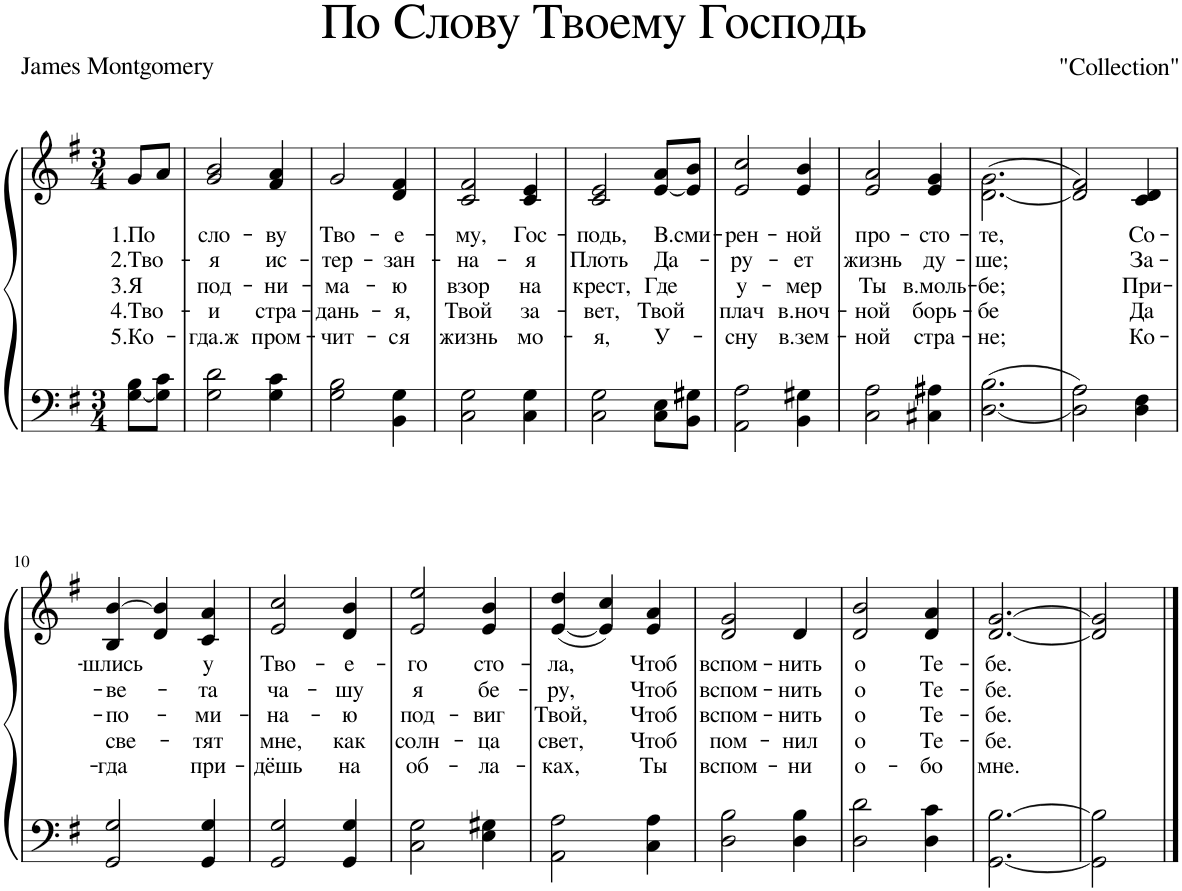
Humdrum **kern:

**kern	**kern	**text	**text	**text	**text	**text
*part1	*part1	*part1	*part1	*part1	*part1	*part1
*staff2	*staff1	*staff1	*staff1	*staff1	*staff1	*staff1
*I"Piano	*	*	*	*	*	*
*I'Pno.	*	*	*	*	*	*
*clefF4	*clefG2	*	*	*	*	*
*k[f#]	*k[f#]	*	*	*	*	*
*M3/4	*M3/4	*	*	*	*	*
=1	=1	=1	=1	=1	=1	=1
!	!	!LO:LY:b	!LO:LY:b	!LO:LY:b	!LO:LY:b	!LO:LY:b
[8G\ 8B\L	8g/L	1.По	2.Тво-	3.Я	4.Тво-	5.Ко-
8G\] 8c\J	8a/J	.	.	.	.	.
=2	=2	=2	=2	=2	=2	=2
!	!	!LO:LY:b	!LO:LY:b	!LO:LY:b	!LO:LY:b	!LO:LY:b
2G\ 2d\	2g/ 2b/	сло-	-я	под-	-и	-гда.ж
!	!	!LO:LY:b	!LO:LY:b	!LO:LY:b	!LO:LY:b	!LO:LY:b
4G\ 4c\	4f#/ 4a/	-ву	ис-	-ни-	стра-	пром-
=3	=3	=3	=3	=3	=3	=3
!	!	!LO:LY:b	!LO:LY:b	!LO:LY:b	!LO:LY:b	!LO:LY:b
2G\ 2B\	2g/	Тво-	-тер-	-ма-	-дань-	-чит-
!	!	!LO:LY:b	!LO:LY:b	!LO:LY:b	!LO:LY:b	!LO:LY:b
4BB\ 4G\	4d/ 4f#/	-e-	-зан-	-ю	-я,	-ся
=4	=4	=4	=4	=4	=4	=4
!	!	!LO:LY:b	!LO:LY:b	!LO:LY:b	!LO:LY:b	!LO:LY:b
2C\ 2G\	2c/ 2f#/	-му,	-на-	взор	Твой	жизнь
!	!	!LO:LY:b	!LO:LY:b	!LO:LY:b	!LO:LY:b	!LO:LY:b
4C\ 4G\	4c/ 4e/	Гос-	-я	на	за-	мо-
=5	=5	=5	=5	=5	=5	=5
!	!	!LO:LY:b	!LO:LY:b	!LO:LY:b	!LO:LY:b	!LO:LY:b
2C\ 2G\	2c/ 2e/	-подь,	Плоть	крест,	-вет,	-я,
!	!	!LO:LY:b	!LO:LY:b	!LO:LY:b	!LO:LY:b	!LO:LY:b
8C\ 8E\L	[8e/ 8a/L	В.сми-	Да-	Где	Твой	У-
8BB\ 8G#X\J	8e/] 8b/J	.	.	.	.	.
=6	=6	=6	=6	=6	=6	=6
!	!	!LO:LY:b	!LO:LY:b	!LO:LY:b	!LO:LY:b	!LO:LY:b
2AA\ 2A\	2e/ 2cc/	-рен-	-ру-	у-	плач	-сну
!	!	!LO:LY:b	!LO:LY:b	!LO:LY:b	!LO:LY:b	!LO:LY:b
4BB\ 4G#X\	4e/ 4b/	-ной	-ет	-мер	в.ноч-	в.зем-
=7	=7	=7	=7	=7	=7	=7
!	!	!LO:LY:b	!LO:LY:b	!LO:LY:b	!LO:LY:b	!LO:LY:b
2C\ 2A\	2e/ 2a/	про-	жизнь	Ты	-ной	-ной
!	!	!LO:LY:b	!LO:LY:b	!LO:LY:b	!LO:LY:b	!LO:LY:b
4C#X\ 4A#X\	4e/ 4g/	-сто-	ду-	в.моль-	борь-	стра-
=8	=8	=8	=8	=8	=8	=8
!	!	!LO:LY:b	!LO:LY:b	!LO:LY:b	!LO:LY:b	!LO:LY:b
[2.D\ 2.B\	(>[2.d\ 2.g\	-те,	-ше;	-бе;	-бе	-не;
=9	=9	=9	=9	=9	=9	=9
2D\] 2A\	2d/] 2f#/)	.	.	.	.	.
!	!	!LO:LY:b	!LO:LY:b	!LO:LY:b	!LO:LY:b	!LO:LY:b
4D\ 4F#\	4c/ 4d/	Со-	За-	При-	Да	Ко-
!!LO:LB:g=z
=10	=10	=10	=10	=10	=10	=10
!	!	!LO:LY:b	!LO:LY:b	!LO:LY:b	!LO:LY:b	!LO:LY:b
2GG/ 2G/	4B/ [4b/	-шлись	-ве-	-по-	све-	-гда
.	4d/ 4b/]	.	.	.	.	.
!	!	!LO:LY:b	!LO:LY:b	!LO:LY:b	!LO:LY:b	!LO:LY:b
4GG/ 4G/	4c/ 4a/	у	-та	-ми-	-тят	при-
=11	=11	=11	=11	=11	=11	=11
!	!	!LO:LY:b	!LO:LY:b	!LO:LY:b	!LO:LY:b	!LO:LY:b
2GG/ 2G/	2e/ 2cc/	Тво-	ча-	-на-	мне,	-дёшь
!	!	!LO:LY:b	!LO:LY:b	!LO:LY:b	!LO:LY:b	!LO:LY:b
4GG/ 4G/	4d/ 4b/	-е-	-шу	-ю	как	на
=12	=12	=12	=12	=12	=12	=12
!	!	!LO:LY:b	!LO:LY:b	!LO:LY:b	!LO:LY:b	!LO:LY:b
2C\ 2G\	2e/ 2ee/	-го	я	под-	солн-	об-
!	!	!LO:LY:b	!LO:LY:b	!LO:LY:b	!LO:LY:b	!LO:LY:b
4E\ 4G#X\	4e/ 4b/	сто-	бе-	-виг	-ца	-ла-
=13	=13	=13	=13	=13	=13	=13
!	!	!LO:LY:b	!LO:LY:b	!LO:LY:b	!LO:LY:b	!LO:LY:b
2AA\ 2A\	([4e/ 4dd/	-ла,	-ру,	Твой,	свет,	-ках,
.	4e/] 4cc/)	.	.	.	.	.
!	!	!LO:LY:b	!LO:LY:b	!LO:LY:b	!LO:LY:b	!LO:LY:b
4C\ 4A\	4e/ 4a/	Чтоб	Чтоб	Чтоб	Чтоб	Ты
=14	=14	=14	=14	=14	=14	=14
!	!	!LO:LY:b	!LO:LY:b	!LO:LY:b	!LO:LY:b	!LO:LY:b
2D\ 2B\	2d/ 2g/	вспом-	вспом-	вспом-	пом-	вспом-
!	!	!LO:LY:b	!LO:LY:b	!LO:LY:b	!LO:LY:b	!LO:LY:b
4D\ 4B\	4d/	-нить	-нить	-нить	-нил	-ни
=15	=15	=15	=15	=15	=15	=15
!	!	!LO:LY:b	!LO:LY:b	!LO:LY:b	!LO:LY:b	!LO:LY:b
2D\ 2d\	2d/ 2b/	о	о	о	о	о-
!	!	!LO:LY:b	!LO:LY:b	!LO:LY:b	!LO:LY:b	!LO:LY:b
4D\ 4c\	4d/ 4a/	Те-	Те-	Те-	Те-	-бо
=16	=16	=16	=16	=16	=16	=16
!	!	!LO:LY:b	!LO:LY:b	!LO:LY:b	!LO:LY:b	!LO:LY:b
[2.GG\ [2.B\	[2.d/ [2.g/	-бе.	-бе.	-бе.	-бе.	мне.
=17	=17	=17	=17	=17	=17	=17
2GG\] 2B\]	2d/] 2g/]	.	.	.	.	.
==	==	==	==	==	==	==
*-	*-	*-	*-	*-	*-	*-
